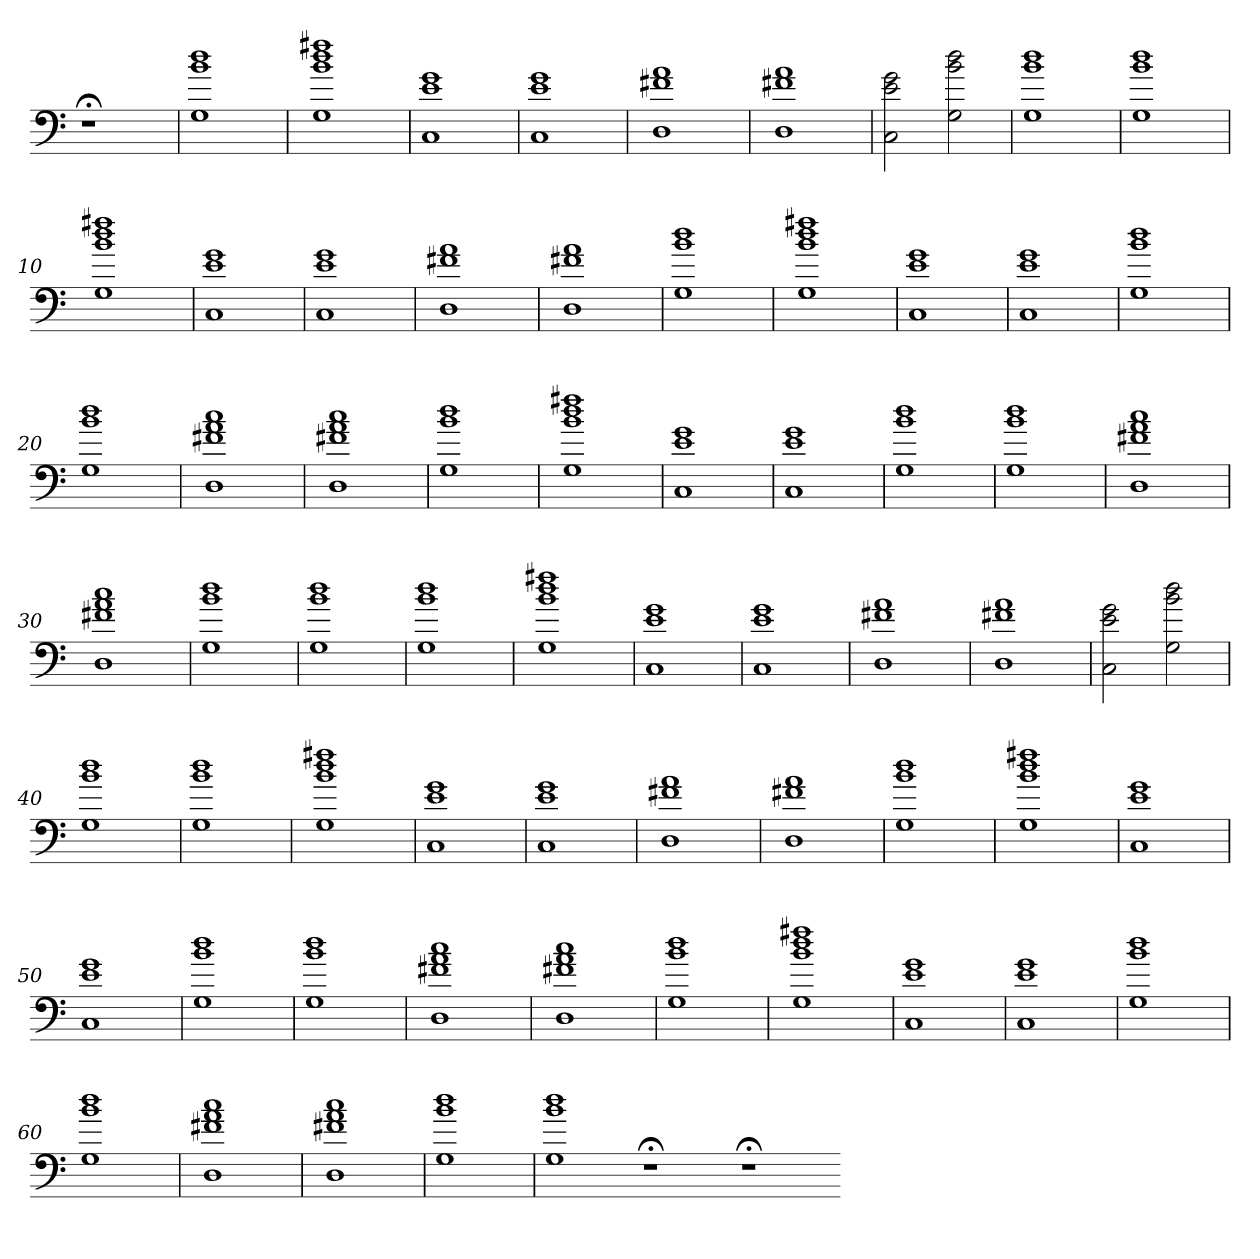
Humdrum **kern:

**kern
*part1
*staff1
=
1r;<
=1
1G 1b 1dd
=2
1G 1b 1dd 1ff#X
=3
1C 1e 1g
=4
1C 1e 1g
=5
1D 1f#X 1a
=6
1D 1f#X 1a
=7
2C 2e 2g
2G 2b 2dd
=8
1G 1b 1dd
=9
1G 1b 1dd
=10
1G 1b 1dd 1ff#X
=11
1C 1e 1g
=12
1C 1e 1g
=13
1D 1f#X 1a
=14
1D 1f#X 1a
=15
1G 1b 1dd
=16
1G 1b 1dd 1ff#X
=17
1C 1e 1g
=18
1C 1e 1g
=19
1G 1b 1dd
=20
1G 1b 1dd
=21
1D 1f#X 1a 1cc
=22
1D 1f#X 1a 1cc
=23
1G 1b 1dd
=24
1G 1b 1dd 1ff#X
=25
1C 1e 1g
=26
1C 1e 1g
=27
1G 1b 1dd
=28
1G 1b 1dd
=29
1D 1f#X 1a 1cc
=30
1D 1f#X 1a 1cc
=31
1G 1b 1dd
=32
1G 1b 1dd
=33
1G 1b 1dd
=34
1G 1b 1dd 1ff#X
=35
1C 1e 1g
=36
1C 1e 1g
=37
1D 1f#X 1a
=38
1D 1f#X 1a
=39
2C 2e 2g
2G 2b 2dd
=40
1G 1b 1dd
=41
1G 1b 1dd
=42
1G 1b 1dd 1ff#X
=43
1C 1e 1g
=44
1C 1e 1g
=45
1D 1f#X 1a
=46
1D 1f#X 1a
=47
1G 1b 1dd
=48
1G 1b 1dd 1ff#X
=49
1C 1e 1g
=50
1C 1e 1g
=51
1G 1b 1dd
=52
1G 1b 1dd
=53
1D 1f#X 1a 1cc
=54
1D 1f#X 1a 1cc
=55
1G 1b 1dd
=56
1G 1b 1dd 1ff#X
=57
1C 1e 1g
=58
1C 1e 1g
=59
1G 1b 1dd
=60
1G 1b 1dd
=61
1D 1f#X 1a 1cc
=62
1D 1f#X 1a 1cc
=63
1G 1b 1dd
=64
1G 1b 1dd
1r;<
1r;<
=-
*-
